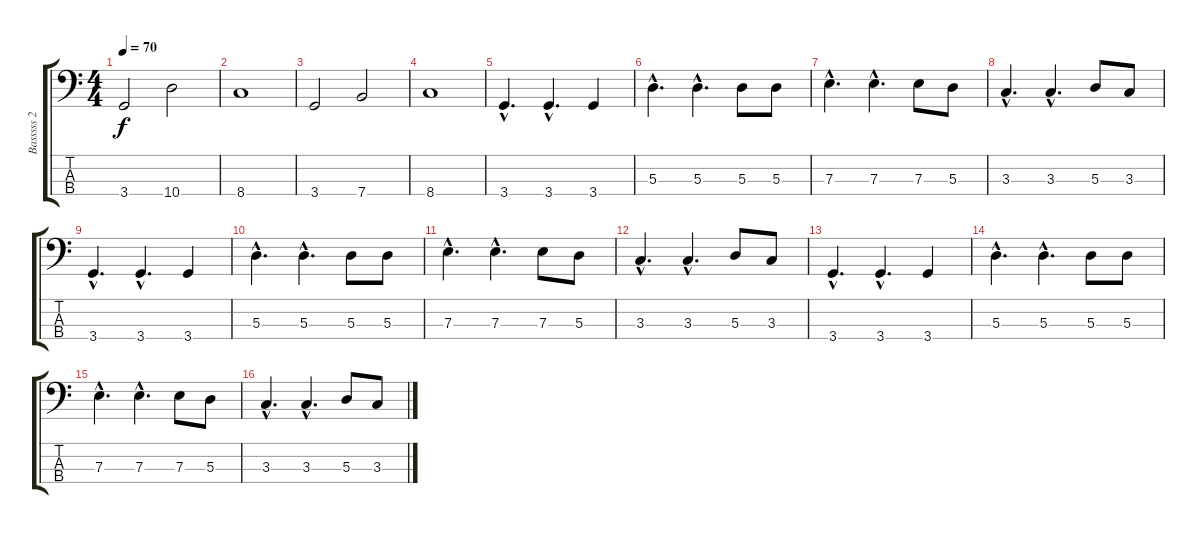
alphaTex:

\track ("Basssss 2" "Basssss 2") {instrument fretlessbass}
\staff {score tabs}
\tuning (G2 D2 A1 E1) {hide}
\ts (4 4)
\tempo 70
\clef f4
\ks c
3.4.2{dy f} 10.4.2 |
8.4.1 |
3.4.2 7.4.2 |
8.4.1 |
3.4{hac}.4{d} 3.4{hac}.4{d} 3.4.4 |
5.3{hac}.4{d} 5.3{hac}.4{d} 5.3.8 5.3.8 |
7.3{hac}.4{d} 7.3{hac}.4{d} 7.3.8 5.3.8 |
3.3{hac}.4{d} 3.3{hac}.4{d} 5.3.8 3.3.8 |
3.4{hac}.4{d} 3.4{hac}.4{d} 3.4.4 |
5.3{hac}.4{d} 5.3{hac}.4{d} 5.3.8 5.3.8 |
7.3{hac}.4{d} 7.3{hac}.4{d} 7.3.8 5.3.8 |
3.3{hac}.4{d} 3.3{hac}.4{d} 5.3.8 3.3.8 |
3.4{hac}.4{d} 3.4{hac}.4{d} 3.4.4 |
5.3{hac}.4{d} 5.3{hac}.4{d} 5.3.8 5.3.8 |
7.3{hac}.4{d} 7.3{hac}.4{d} 7.3.8 5.3.8 |
3.3{hac}.4{d} 3.3{hac}.4{d} 5.3.8 3.3.8
